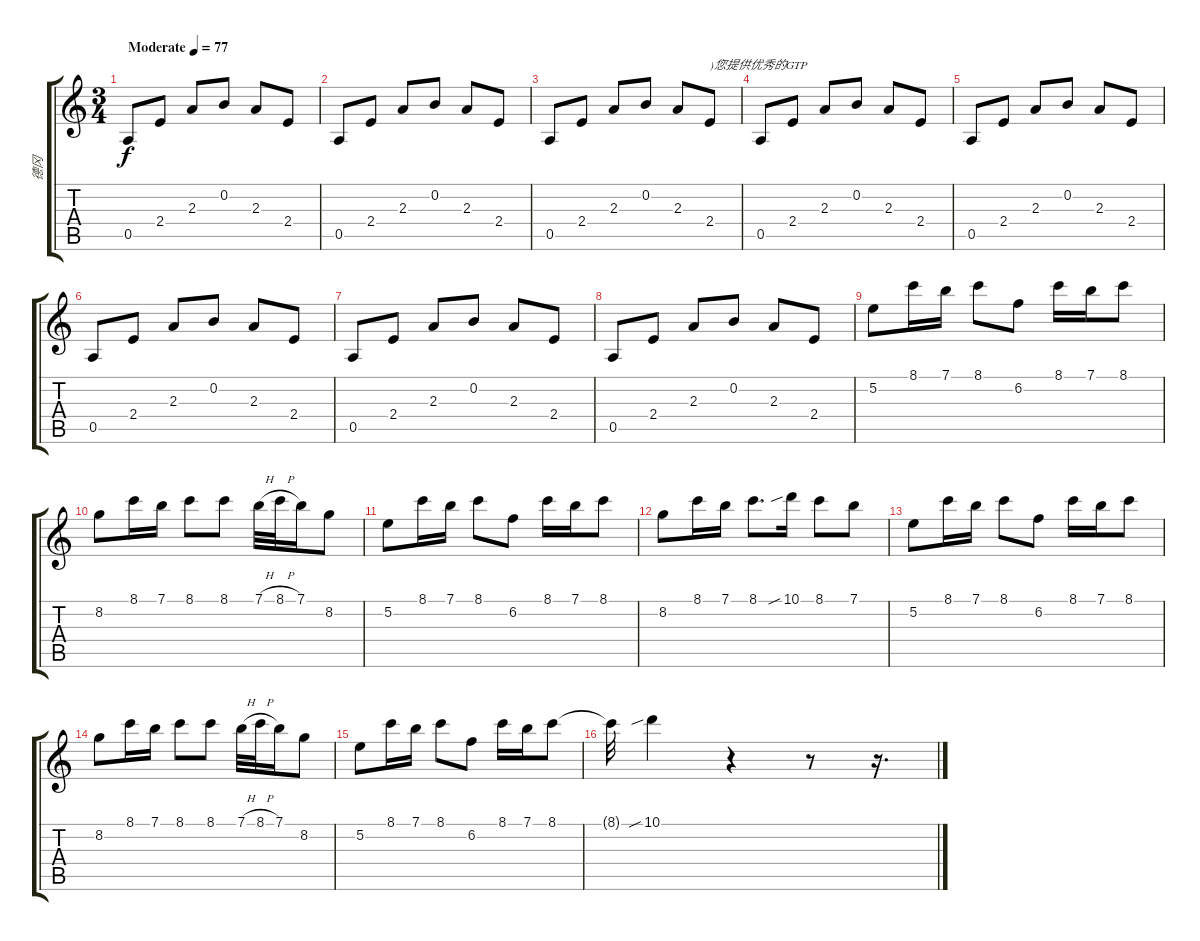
\track ("德冈" "德冈") {instrument acousticguitarsteel}
\staff {score tabs}
\tuning (E4 B3 G3 D3 A2 E2) {hide}
\ts (3 4)
\tempo (77 "Moderate")
\clef g2
\ks c
0.5.8{dy f instrument acousticguitarsteel} 2.4.8 2.3.8 0.2.8 2.3.8 2.4.8 |
0.5.8 2.4.8 2.3.8 0.2.8 2.3.8 2.4.8 |
0.5.8 2.4.8 2.3.8 0.2.8 2.3.8 2.4.8{txt ")您提供优秀的GTP"} |
0.5.8 2.4.8 2.3.8 0.2.8 2.3.8 2.4.8 |
0.5.8 2.4.8 2.3.8 0.2.8 2.3.8 2.4.8 |
0.5.8 2.4.8 2.3.8 0.2.8 2.3.8 2.4.8 |
0.5.8 2.4.8 2.3.8 0.2.8 2.3.8 2.4.8 |
0.5.8 2.4.8 2.3.8 0.2.8 2.3.8 2.4.8 |
5.2.8 8.1.16 7.1.16 8.1.8 6.2.8 8.1.16 7.1.16 8.1.8 |
8.2.8 8.1.16 7.1.16 8.1.8 8.1.8 7.1{h}.32 8.1{h}.32 7.1.16 8.2.8 |
5.2.8 8.1.16 7.1.16 8.1.8 6.2.8 8.1.16 7.1.16 8.1.8 |
8.2.8 8.1.16 7.1.16 8.1.8{d} 10.1{sib}.16 8.1.8 7.1.8 |
5.2.8 8.1.16 7.1.16 8.1.8 6.2.8 8.1.16 7.1.16 8.1.8 |
8.2.8 8.1.16 7.1.16 8.1.8 8.1.8 7.1{h}.32 8.1{h}.32 7.1.16 8.2.8 |
5.2.8 8.1.16 7.1.16 8.1.8 6.2.8 8.1.16 7.1.16 8.1.8 |
8.1{t}.32 10.1{sib}.4 r.4 r.8 r.16{d}
